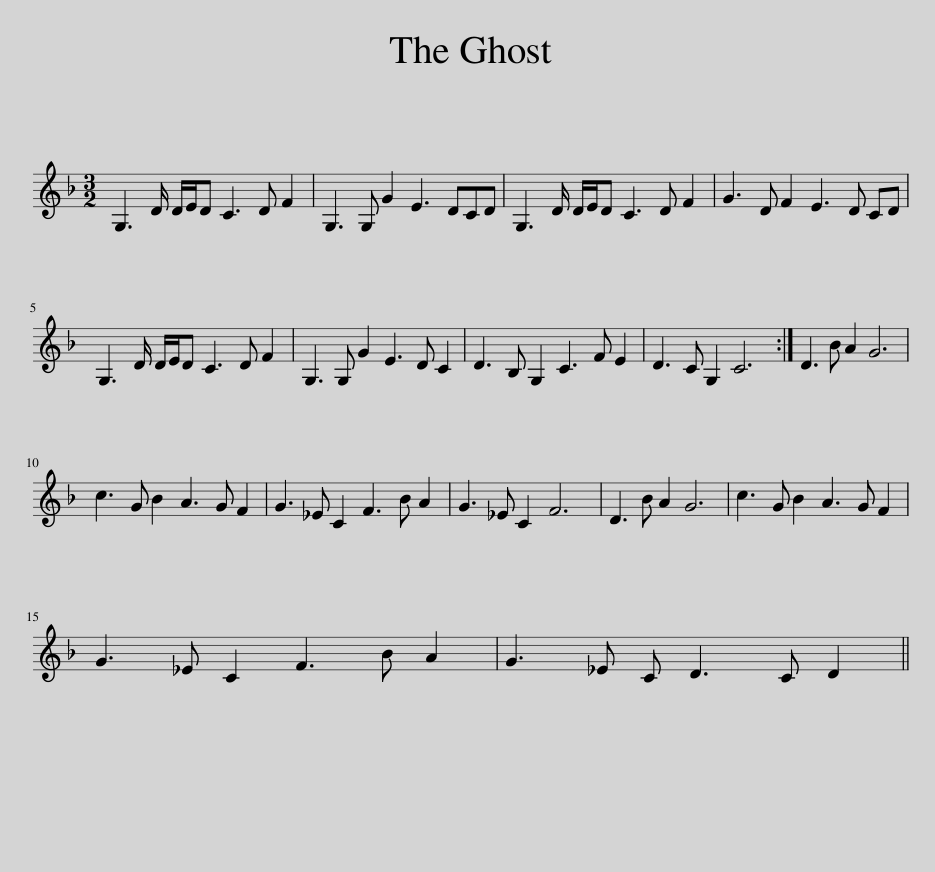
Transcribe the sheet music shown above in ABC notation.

X:1
L:1/8
M:3/2
I:linebreak $
K:F
V:1 treble
V:1
 G,3 D/ D/E/D C3 D F2 | G,3 G, G2 E3 DCD | G,3 D/ D/E/D C3 D F2 | G3 D F2 E3 D CD |$ G,3 D/ D/E/D C3 D F2 | %5
 G,3 G, G2 E3 D C2 | D3 B, G,2 C3 F E2 | D3 C G,2 C6 :| D3 B A2 G6 |$ c3 G B2 A3 G F2 | %10
 G3 _E C2 F3 B A2 | G3 _E C2 F6 | D3 B A2 G6 | c3 G B2 A3 G F2 |$ G3 _E C2 F3 B A2 | %15
 G3 _E C D3 C D2 || %16
